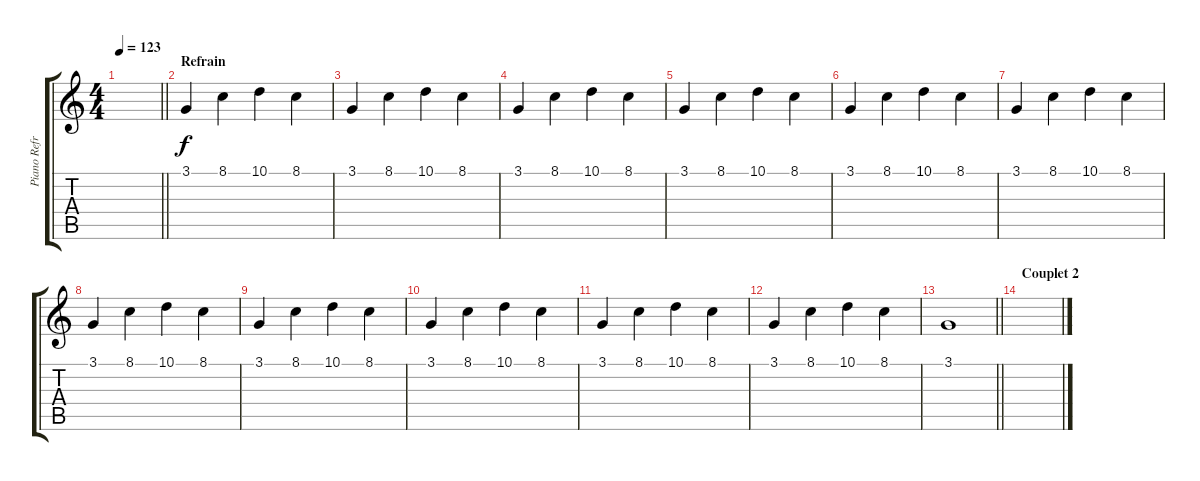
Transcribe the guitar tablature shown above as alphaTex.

\track ("Piano Refrain" "Piano Refr") {instrument electricpiano1}
\staff {score tabs}
\tuning (E4 B3 G3 D3 A2 E2) {hide}
\ts (4 4)
\tempo 123
\clef g2
\barLineRight lightlight
\ks c
|
\section ("" "Refrain")
3.1.4 8.1.4 10.1.4 8.1.4 |
3.1.4 8.1.4 10.1.4 8.1.4 |
3.1.4 8.1.4 10.1.4 8.1.4 |
3.1.4 8.1.4 10.1.4 8.1.4 |
3.1.4 8.1.4 10.1.4 8.1.4 |
3.1.4 8.1.4 10.1.4 8.1.4 |
3.1.4 8.1.4 10.1.4 8.1.4 |
3.1.4 8.1.4 10.1.4 8.1.4 |
3.1.4 8.1.4 10.1.4 8.1.4 |
3.1.4 8.1.4 10.1.4 8.1.4 |
3.1.4 8.1.4 10.1.4 8.1.4 |
\barLineRight lightlight
3.1.1 |
\section ("" "Couplet 2")
